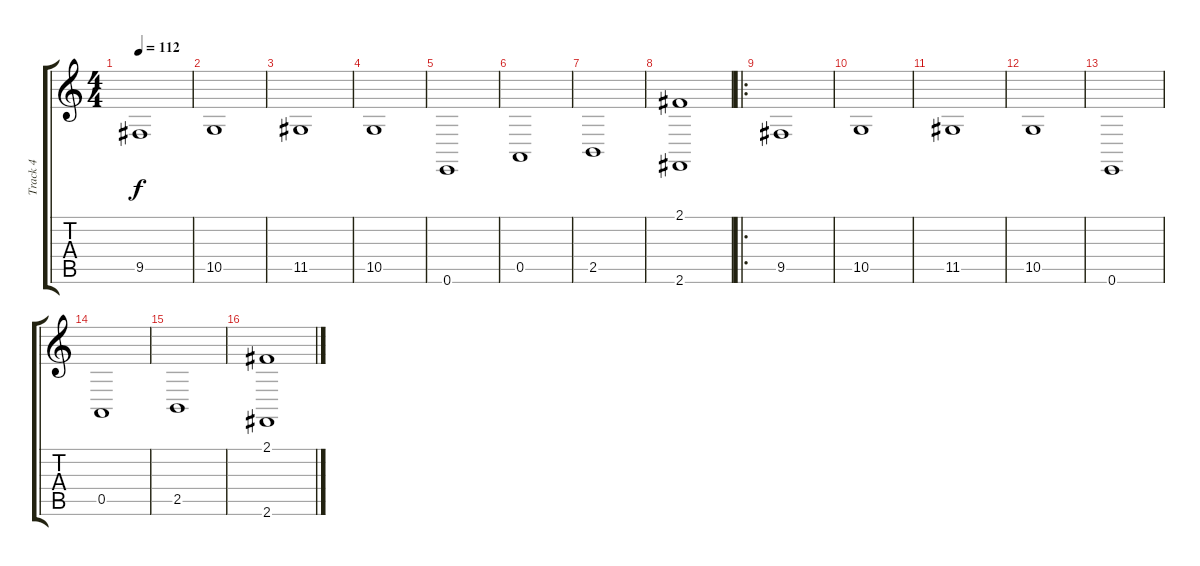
\track ("Track 4" "Track 4") {instrument choiraahs}
\staff {score tabs}
\tuning (E4 B3 G3 D3 A2 E2) {hide}
\ts (4 4)
\tempo 112
\clef g2
\ks c
9.5.1{dy f instrument choiraahs} |
10.5.1 |
11.5.1 |
10.5.1 |
0.6.1 |
0.5.1 |
2.5.1 |
(2.1 2.6).1 |
\ro
9.5.1 |
10.5.1 |
11.5.1 |
10.5.1 |
0.6.1 |
0.5.1 |
2.5.1 |
(2.1 2.6).1
